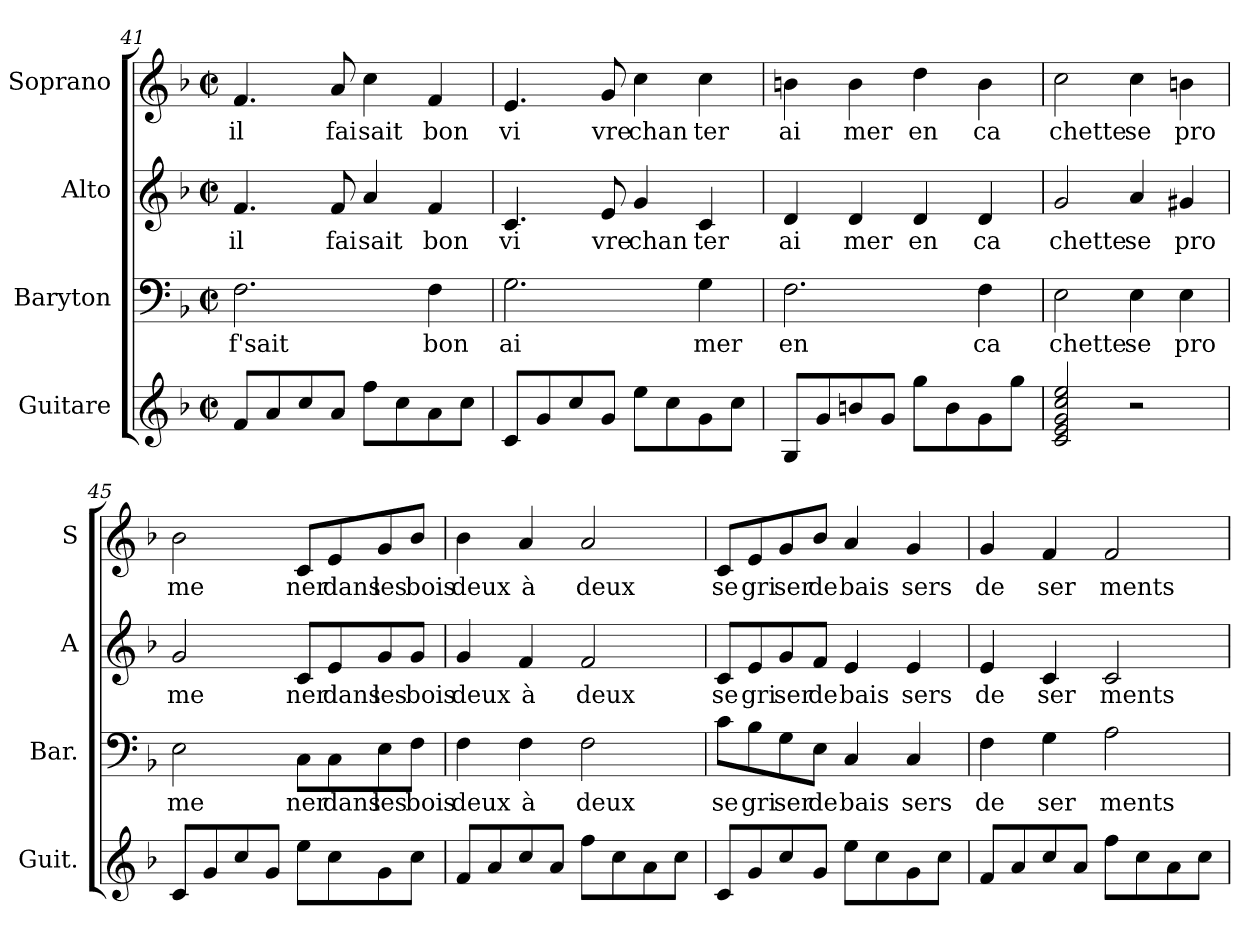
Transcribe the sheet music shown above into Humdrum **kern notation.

**kern	**kern	**text	**kern	**text	**kern	**text
*part4	*part3	*part3	*part2	*part2	*part1	*part1
*staff4	*staff3	*staff3	*staff2	*staff2	*staff1	*staff1
*I"Guitare	*I"Baryton	*	*I"Alto	*	*I"Soprano	*
*I'Guit.	*I'Bar.	*	*I'A	*	*I'S	*
*clefG2	*clefF4	*	*clefG2	*	*clefG2	*
*ITrd7c12	*	*	*	*	*	*
*k[b-]	*k[b-]	*	*k[b-]	*	*k[b-]	*
*F:	*F:	*	*F:	*	*F:	*
*M2/2	*M2/2	*	*M2/2	*	*M2/2	*
*met(c|)	*met(c|)	*	*met(c|)	*	*met(c|)	*
=41	=41	=41	=41	=41	=41	=41
!	!	!LO:LY:b	!	!	!	!
!	!	!	!	!LO:LY:b	!	!
!	!	!	!	!	!	!LO:LY:b
8F/L	2.F\	f'sait	4.f/	il	4.f/	il
8A/	.	.	.	.	.	.
8c/	.	.	.	.	.	.
!	!	!	!	!LO:LY:b	!	!
!	!	!	!	!	!	!LO:LY:b
8A/J	.	.	8f/	fai	8a/	fai
!	!	!	!	!LO:LY:b	!	!
!	!	!	!	!	!	!LO:LY:b
8f\L	.	.	4a/	sait	4cc\	sait
8c\	.	.	.	.	.	.
!	!	!LO:LY:b	!	!	!	!
!	!	!	!	!LO:LY:b	!	!
!	!	!	!	!	!	!LO:LY:b
8A\	4F\	bon	4f/	bon	4f/	bon
8c\J	.	.	.	.	.	.
=42	=42	=42	=42	=42	=42	=42
!	!	!LO:LY:b	!	!	!	!
!	!	!	!	!LO:LY:b	!	!
!	!	!	!	!	!	!LO:LY:b
8C/L	2.G\	ai	4.c/	vi	4.e/	vi
8G/	.	.	.	.	.	.
8c/	.	.	.	.	.	.
!	!	!	!	!LO:LY:b	!	!
!	!	!	!	!	!	!LO:LY:b
8G/J	.	.	8e/	vre	8g/	vre
!	!	!	!	!LO:LY:b	!	!
!	!	!	!	!	!	!LO:LY:b
8e\L	.	.	4g/	chan	4cc\	chan
8c\	.	.	.	.	.	.
!	!	!LO:LY:b	!	!	!	!
!	!	!	!	!LO:LY:b	!	!
!	!	!	!	!	!	!LO:LY:b
8G\	4G\	mer	4c/	ter	4cc\	ter
8c\J	.	.	.	.	.	.
=43	=43	=43	=43	=43	=43	=43
!	!	!LO:LY:b	!	!	!	!
!	!	!	!	!LO:LY:b	!	!
!	!	!	!	!	!	!LO:LY:b
8GG/L	2.F\	en	4d/	ai	4bn\	ai
8G/	.	.	.	.	.	.
!	!	!	!	!LO:LY:b	!	!
!	!	!	!	!	!	!LO:LY:b
8Bn/	.	.	4d/	mer	4b\	mer
8G/J	.	.	.	.	.	.
!	!	!	!	!LO:LY:b	!	!
!	!	!	!	!	!	!LO:LY:b
8g\L	.	.	4d/	en	4dd\	en
8B\	.	.	.	.	.	.
!	!	!LO:LY:b	!	!	!	!
!	!	!	!	!LO:LY:b	!	!
!	!	!	!	!	!	!LO:LY:b
8G\	4F\	ca	4d/	ca	4b\	ca
8g\J	.	.	.	.	.	.
!!LO:LB:g=z
=44	=44	=44	=44	=44	=44	=44
!	!	!LO:LY:b	!	!	!	!
!	!	!	!	!LO:LY:b	!	!
!	!	!	!	!	!	!LO:LY:b
2C/ 2E/ 2G/ 2c/ 2e/	2E\	chette	2g/	chette	2cc\	chette
!	!	!LO:LY:b	!	!	!	!
!	!	!	!	!LO:LY:b	!	!
!	!	!	!	!	!	!LO:LY:b
2r	4E\	se	4a/	se	4cc\	se
!	!	!LO:LY:b	!	!	!	!
!	!	!	!	!LO:LY:b	!	!
!	!	!	!	!	!	!LO:LY:b
.	4E\	pro	4g#X/	pro	4bn\	pro
=45	=45	=45	=45	=45	=45	=45
!	!	!LO:LY:b	!	!	!	!
!	!	!	!	!LO:LY:b	!	!
!	!	!	!	!	!	!LO:LY:b
8C/L	2E\	me	2g/	me	2b-\	me
8G/	.	.	.	.	.	.
8c/	.	.	.	.	.	.
8G/J	.	.	.	.	.	.
!	!	!LO:LY:b	!	!	!	!
!	!	!	!	!LO:LY:b	!	!
!	!	!	!	!	!	!LO:LY:b
8e\L	8C\L	ner	8c/L	ner	8c/L	ner
!	!	!LO:LY:b	!	!	!	!
!	!	!	!	!LO:LY:b	!	!
!	!	!	!	!	!	!LO:LY:b
8c\	8C\	dans	8e/	dans	8e/	dans
!	!	!LO:LY:b	!	!	!	!
!	!	!	!	!LO:LY:b	!	!
!	!	!	!	!	!	!LO:LY:b
8G\	8E\	les	8g/	les	8g/	les
!	!	!LO:LY:b	!	!	!	!
!	!	!	!	!LO:LY:b	!	!
!	!	!	!	!	!	!LO:LY:b
8c\J	8F\J	bois	8g/J	bois	8b-/J	bois
=46	=46	=46	=46	=46	=46	=46
!	!	!LO:LY:b	!	!	!	!
!	!	!	!	!LO:LY:b	!	!
!	!	!	!	!	!	!LO:LY:b
8F/L	4F\	deux	4g/	deux	4b-\	deux
8A/	.	.	.	.	.	.
!	!	!LO:LY:b	!	!	!	!
!	!	!	!	!LO:LY:b	!	!
!	!	!	!	!	!	!LO:LY:b
8c/	4F\	à	4f/	à	4a/	à
8A/J	.	.	.	.	.	.
!	!	!LO:LY:b	!	!	!	!
!	!	!	!	!LO:LY:b	!	!
!	!	!	!	!	!	!LO:LY:b
8f\L	2F\	deux	2f/	deux	2a/	deux
8c\	.	.	.	.	.	.
8A\	.	.	.	.	.	.
8c\J	.	.	.	.	.	.
=47	=47	=47	=47	=47	=47	=47
!	!	!LO:LY:b	!	!	!	!
!	!	!	!	!LO:LY:b	!	!
!	!	!	!	!	!	!LO:LY:b
8C/L	8c\L	se	8c/L	se	8c/L	se
!	!	!LO:LY:b	!	!	!	!
!	!	!	!	!LO:LY:b	!	!
!	!	!	!	!	!	!LO:LY:b
8G/	8B-\	gri	8e/	gri	8e/	gri
!	!	!LO:LY:b	!	!	!	!
!	!	!	!	!LO:LY:b	!	!
!	!	!	!	!	!	!LO:LY:b
8c/	8G\	ser	8g/	ser	8g/	ser
!	!	!LO:LY:b	!	!	!	!
!	!	!	!	!LO:LY:b	!	!
!	!	!	!	!	!	!LO:LY:b
8G/J	8E\J	de	8f/J	de	8b-/J	de
!	!	!LO:LY:b	!	!	!	!
!	!	!	!	!LO:LY:b	!	!
!	!	!	!	!	!	!LO:LY:b
8e\L	4C/	bais	4e/	bais	4a/	bais
8c\	.	.	.	.	.	.
!	!	!LO:LY:b	!	!	!	!
!	!	!	!	!LO:LY:b	!	!
!	!	!	!	!	!	!LO:LY:b
8G\	4C/	sers	4e/	sers	4g/	sers
8c\J	.	.	.	.	.	.
!!LO:PB:g=z
=48	=48	=48	=48	=48	=48	=48
!	!	!LO:LY:b	!	!	!	!
!	!	!	!	!LO:LY:b	!	!
!	!	!	!	!	!	!LO:LY:b
8F/L	4F\	de	4e/	de	4g/	de
8A/	.	.	.	.	.	.
!	!	!LO:LY:b	!	!	!	!
!	!	!	!	!LO:LY:b	!	!
!	!	!	!	!	!	!LO:LY:b
8c/	4G\	ser	4c/	ser	4f/	ser
8A/J	.	.	.	.	.	.
!	!	!LO:LY:b	!	!	!	!
!	!	!	!	!LO:LY:b	!	!
!	!	!	!	!	!	!LO:LY:b
8f\L	2A\	ments	2c/	ments	2f/	ments
8c\	.	.	.	.	.	.
8A\	.	.	.	.	.	.
8c\J	.	.	.	.	.	.
=	=	=	=	=	=	=
*-	*-	*-	*-	*-	*-	*-
